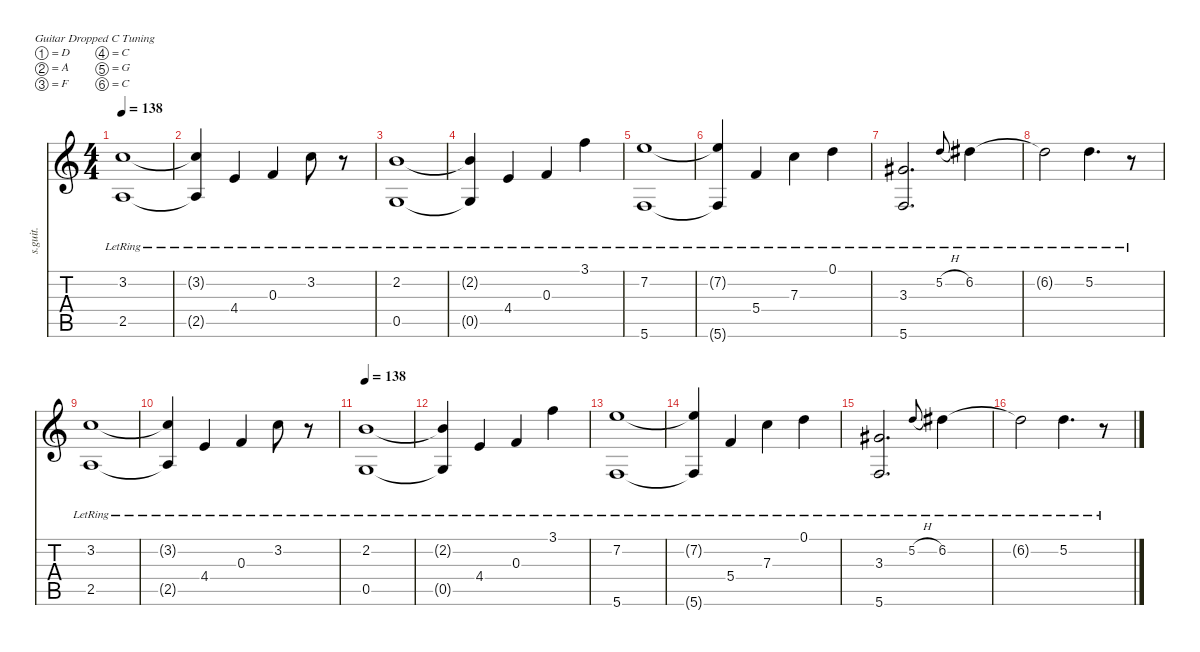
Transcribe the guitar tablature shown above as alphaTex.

\defaultSystemsLayout 4
\hideDynamics
\bracketExtendMode nobrackets
\track ("Rhythm 2" "s.guit.") {instrument distortionguitar}
\staff {score tabs}
\tuning (D4 A3 F3 C3 G2 C2)
\ts (4 4)
\tempo 138
\clef g2
\ks c
(2.5{lr} 3.2{lr}).1{lyrics (0 "") lyrics (1 "") lyrics (2 "") lyrics (3 "") lyrics (4 "") dy ppp} |
(3.2{lr t} 2.5{lr t}).4{lyrics (0 "") lyrics (1 "") lyrics (2 "") lyrics (3 "") lyrics (4 "")} 4.4{lr}.4{lyrics (0 "") lyrics (1 "") lyrics (2 "") lyrics (3 "") lyrics (4 "")} 0.3{lr}.4{lyrics (0 "") lyrics (1 "") lyrics (2 "") lyrics (3 "") lyrics (4 "")} 3.2{lr}.8{lyrics (0 "") lyrics (1 "") lyrics (2 "") lyrics (3 "") lyrics (4 "")} r.8 |
(2.2{lr} 0.5{lr}).1{lyrics (0 "") lyrics (1 "") lyrics (2 "") lyrics (3 "") lyrics (4 "")} |
(0.5{lr t} 2.2{lr t}).4{lyrics (0 "") lyrics (1 "") lyrics (2 "") lyrics (3 "") lyrics (4 "")} 4.4{lr}.4{lyrics (0 "") lyrics (1 "") lyrics (2 "") lyrics (3 "") lyrics (4 "")} 0.3{lr}.4{lyrics (0 "") lyrics (1 "") lyrics (2 "") lyrics (3 "") lyrics (4 "")} 3.1{lr}.4{lyrics (0 "") lyrics (1 "") lyrics (2 "") lyrics (3 "") lyrics (4 "")} |
(5.6{lr} 7.2{lr}).1{lyrics (0 "") lyrics (1 "") lyrics (2 "") lyrics (3 "") lyrics (4 "")} |
(5.6{lr t} 7.2{lr t}).4{lyrics (0 "") lyrics (1 "") lyrics (2 "") lyrics (3 "") lyrics (4 "")} 5.4{lr}.4{lyrics (0 "") lyrics (1 "") lyrics (2 "") lyrics (3 "") lyrics (4 "")} 7.3{lr}.4{lyrics (0 "") lyrics (1 "") lyrics (2 "") lyrics (3 "") lyrics (4 "")} 0.1{lr}.4{lyrics (0 "") lyrics (1 "") lyrics (2 "") lyrics (3 "") lyrics (4 "")} |
(3.3{lr acc #} 5.6{lr}).2{d lyrics (0 "") lyrics (1 "") lyrics (2 "") lyrics (3 "") lyrics (4 "")} 5.2{h lr}.8{lyrics (0 "") lyrics (1 "") lyrics (2 "") lyrics (3 "") lyrics (4 "") gr onbeat} 6.2{lr acc #}.4{lyrics (0 "") lyrics (1 "") lyrics (2 "") lyrics (3 "") lyrics (4 "")} |
6.2{lr t acc #}.2{lyrics (0 "") lyrics (1 "") lyrics (2 "") lyrics (3 "") lyrics (4 "")} 5.2{lr}.4{d lyrics (0 "") lyrics (1 "") lyrics (2 "") lyrics (3 "") lyrics (4 "")} r.8 |
(3.2{lr} 2.5{lr}).1{lyrics (0 "") lyrics (1 "") lyrics (2 "") lyrics (3 "") lyrics (4 "")} |
(3.2{lr t} 2.5{lr t}).4{lyrics (0 "") lyrics (1 "") lyrics (2 "") lyrics (3 "") lyrics (4 "")} 4.4{lr}.4{lyrics (0 "") lyrics (1 "") lyrics (2 "") lyrics (3 "") lyrics (4 "")} 0.3{lr}.4{lyrics (0 "") lyrics (1 "") lyrics (2 "") lyrics (3 "") lyrics (4 "")} 3.2{lr}.8{lyrics (0 "") lyrics (1 "") lyrics (2 "") lyrics (3 "") lyrics (4 "")} r.8 |
\tempo 138
(2.2{lr} 0.5{lr}).1{lyrics (0 "") lyrics (1 "") lyrics (2 "") lyrics (3 "") lyrics (4 "")} |
(2.2{lr t} 0.5{lr t}).4{lyrics (0 "") lyrics (1 "") lyrics (2 "") lyrics (3 "") lyrics (4 "")} 4.4{lr}.4{lyrics (0 "") lyrics (1 "") lyrics (2 "") lyrics (3 "") lyrics (4 "")} 0.3{lr}.4{lyrics (0 "") lyrics (1 "") lyrics (2 "") lyrics (3 "") lyrics (4 "")} 3.1{lr}.4{lyrics (0 "") lyrics (1 "") lyrics (2 "") lyrics (3 "") lyrics (4 "")} |
(5.6{lr} 7.2{lr}).1{lyrics (0 "") lyrics (1 "") lyrics (2 "") lyrics (3 "") lyrics (4 "")} |
(5.6{lr t} 7.2{lr t}).4{lyrics (0 "") lyrics (1 "") lyrics (2 "") lyrics (3 "") lyrics (4 "")} 5.4{lr}.4{lyrics (0 "") lyrics (1 "") lyrics (2 "") lyrics (3 "") lyrics (4 "")} 7.3{lr}.4{lyrics (0 "") lyrics (1 "") lyrics (2 "") lyrics (3 "") lyrics (4 "")} 0.1{lr}.4{lyrics (0 "") lyrics (1 "") lyrics (2 "") lyrics (3 "") lyrics (4 "")} |
(3.3{lr acc #} 5.6{lr}).2{d lyrics (0 "") lyrics (1 "") lyrics (2 "") lyrics (3 "") lyrics (4 "")} 5.2{h lr}.8{lyrics (0 "") lyrics (1 "") lyrics (2 "") lyrics (3 "") lyrics (4 "") gr onbeat} 6.2{lr acc #}.4{lyrics (0 "") lyrics (1 "") lyrics (2 "") lyrics (3 "") lyrics (4 "")} |
6.2{lr t acc #}.2{lyrics (0 "") lyrics (1 "") lyrics (2 "") lyrics (3 "") lyrics (4 "")} 5.2{lr}.4{d lyrics (0 "") lyrics (1 "") lyrics (2 "") lyrics (3 "") lyrics (4 "")} r.8
